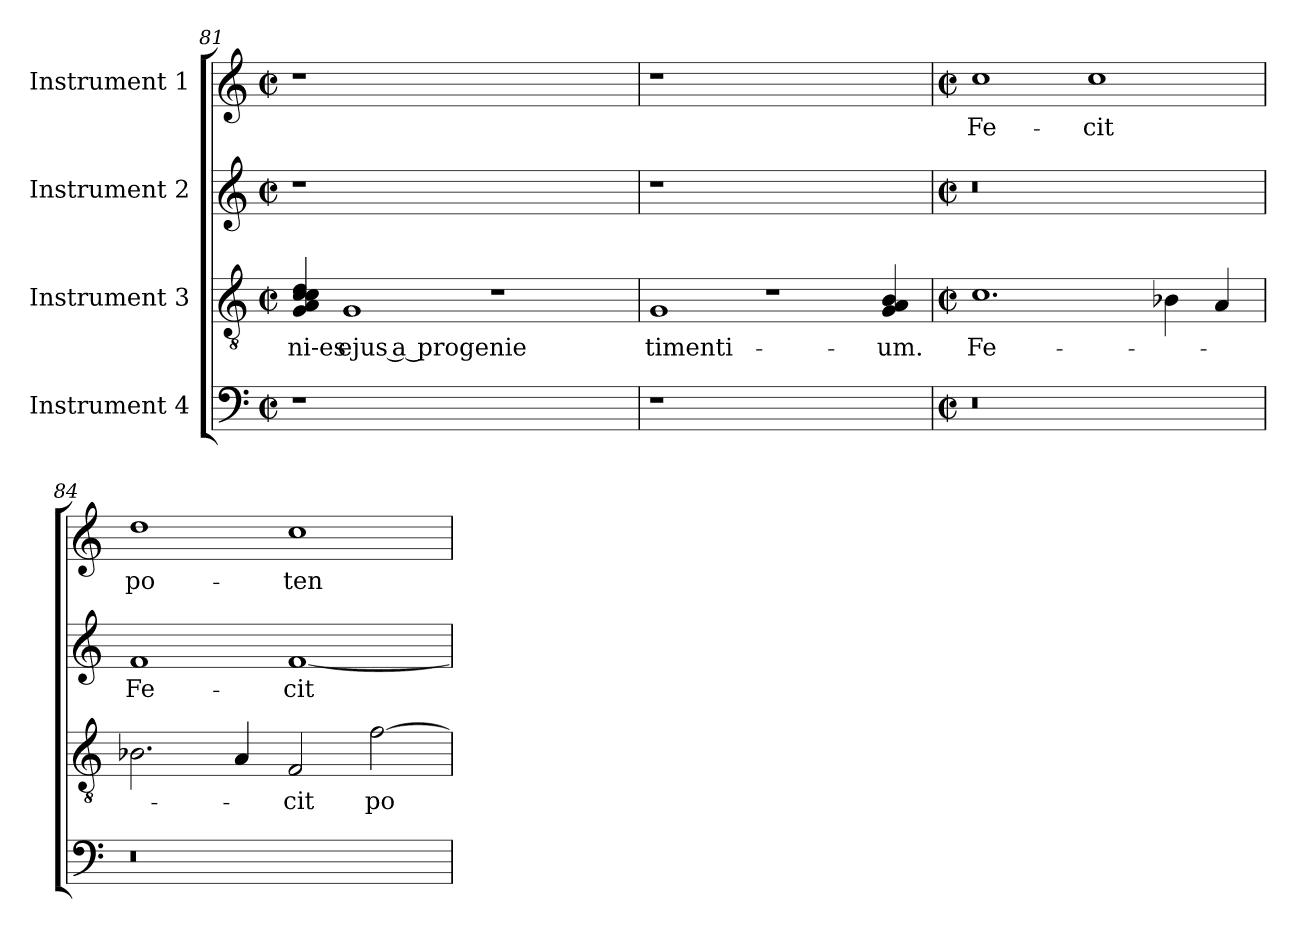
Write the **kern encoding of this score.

**kern	**kern	**text	**kern	**text	**kern	**text
*part4	*part3	*part3	*part2	*part2	*part1	*part1
*staff4	*staff3	*staff3	*staff2	*staff2	*staff1	*staff1
*I"Instrument 4	*I"Instrument 3	*	*I"Instrument 2	*	*I"Instrument 1	*
*clefF4	*clefGv2	*	*clefG2	*	*clefG2	*
*M2/2	*M2/2	*	*M2/2	*	*M2/2	*
*met(c|)	*met(c|)	*	*met(c|)	*	*met(c|)	*
=81	=81	=81	=81	=81	=81	=81
!	!	!LO:LY:b:rj	!	!	!	!
1r	4G/ 4A/ 4d/ 4c/ 4c/	-ni-es	1r	.	1r	.
!	!	!LO:LY:b	!	!	!	!
.	1G	ejus a progenie	.	.	.	.
1ryy	.	.	1ryy	.	1ryy	.
.	1r	.	.	.	.	.
4ryy	.	.	4ryy	.	4ryy	.
=82	=82	=82	=82	=82	=82	=82
!	!	!LO:LY:b	!	!	!	!
1r	1G	timenti-	1r	.	1r	.
1ryy	1r	.	1ryy	.	1ryy	.
!	!	!LO:LY:b:cj	!	!	!	!
4ryy	4B/ 4G/ 4A/	-um.	4ryy	.	4ryy	.
!!LO:LB:g=z
=83	=83	=83	=83	=83	=83	=83
*M2/2	*M2/2	*	*M2/2	*	*M2/2	*
*met(c|)	*met(c|)	*	*met(c|)	*	*met(c|)	*
!	!	!LO:LY:b:cj	!	!	!	!LO:LY:b:cj
0r	1.c	Fe-	0r	.	1cc	Fe-
!	!	!	!	!	!	!LO:LY:b:cj
.	.	.	.	.	1cc	-cit
.	4B-\	.	.	.	.	.
.	4A/	.	.	.	.	.
=84	=84	=84	=84	=84	=84	=84
!	!	!	!	!LO:LY:b:cj	!	!LO:LY:b:cj
0r	2.B-\	.	1f	Fe-	1dd	po-
.	4A/	.	.	.	.	.
!	!	!LO:LY:b:cj	!	!LO:LY:b:cj	!	!LO:LY:b:cj
.	2F/	-cit	[<1f	-cit	1cc	-ten-
!	!	!LO:LY:b:cj	!	!	!	!
.	[>2f\	po-	.	.	.	.
=	=	=	=	=	=	=
*-	*-	*-	*-	*-	*-	*-
